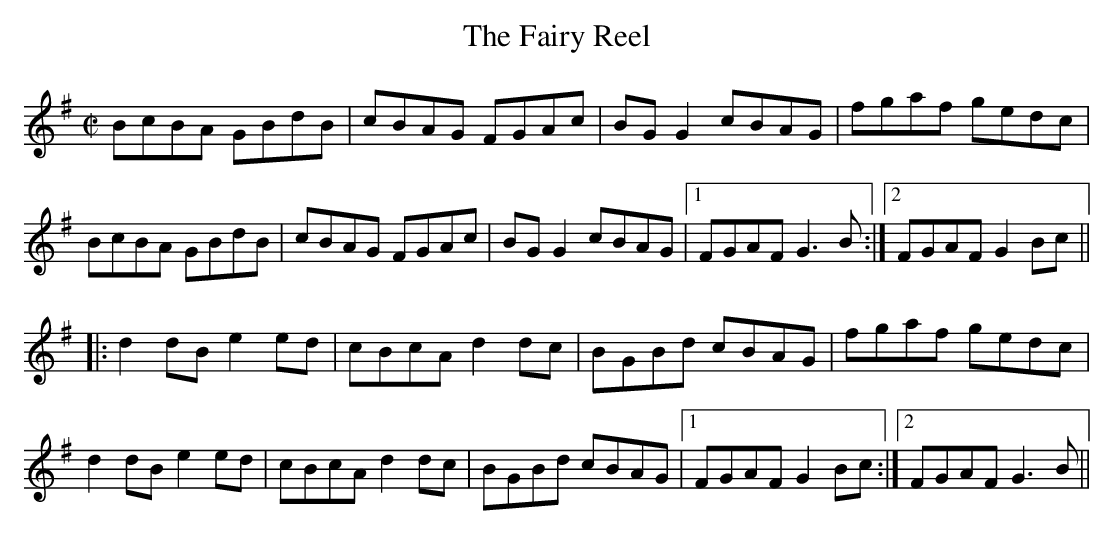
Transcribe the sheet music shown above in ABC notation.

X:1
T:Fairy Reel, The
M:C|
K:G
BcBA GBdB|cBAG FGAc|BGG2 cBAG|fgaf gedc|
BcBA GBdB|cBAG FGAc|BGG2 cBAG|1 FGAF G3B:|2 FGAF G2Bc||
|:d2dB e2ed|cBcA d2dc|BGBd cBAG|fgaf gedc|
d2dB e2ed|cBcA d2dc|BGBd cBAG|1 FGAF G2Bc:|2 FGAF G3B||
